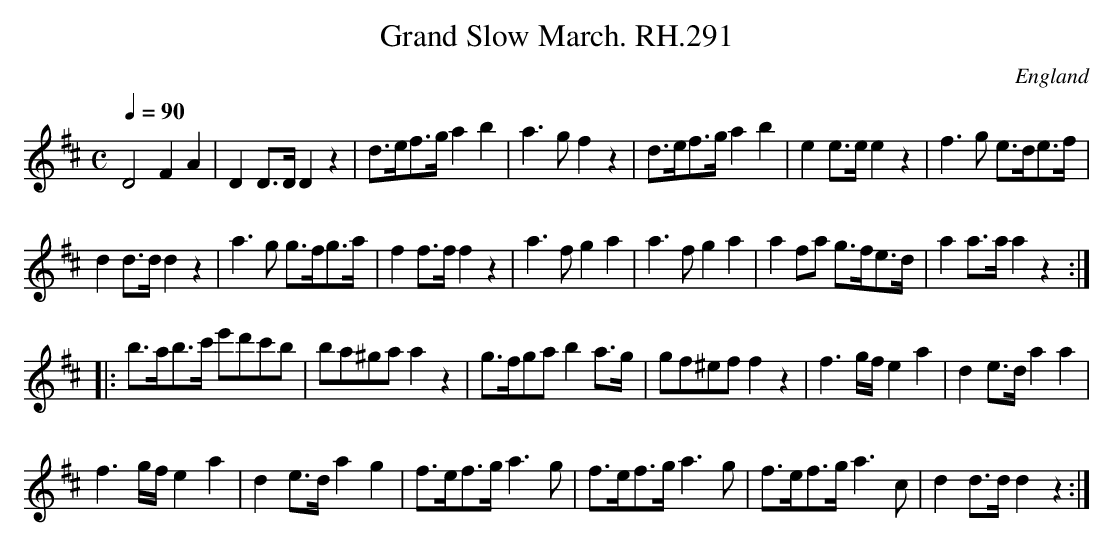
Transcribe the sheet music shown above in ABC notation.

X:1
T:Grand Slow March. RH.291
O:England
M:C
L:1/8
Q:1/4=90
K:D major
D4F2A2|D2D>DD2z2|d>ef>ga2b2|a3gf2z2|\
d>ef>ga2b2|e2e>ee2z2|f3g e>de>f|!
d2d>dd2z2|a3g g>fg>a|f2f>ff2z2|\
a3fg2a2|a3fg2a2|a2fa g>fe>d|a2a>aa2z2:|!
|:b>ab>c' e'd'c'b|ba^gaa2z2|g>fgab2a>g|\
gf^eff2z2|f3g/f/e2a2|d2e>da2a2|!
f3g/f/e2a2|d2e>da2g2|f>ef>ga3g|\
f>ef>ga3g|f>ef>ga3c|d2d>dd2z2:|
